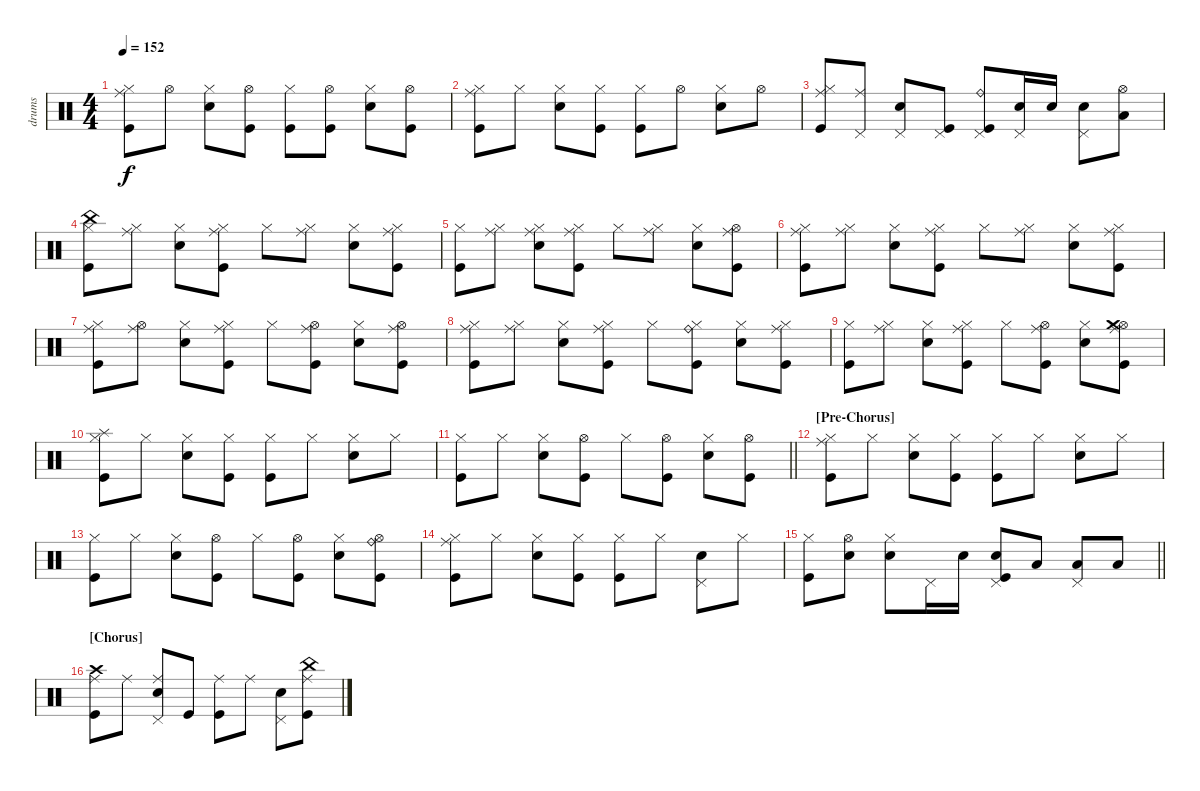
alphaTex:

\track ("drums" "drums") {instrument percussion}
\staff {score}
\articulation defaults
\ts (4 4)
\tempo 152
\clef neutral
\ks c
("Kick (hit)" "Hi-Hat (closed)" "Ride (middle)").8{dy f} "Hi-Hat (open)".8 ("Snare (hit) 2" "Hi-Hat (closed)").8 ("Kick (hit)" "Hi-Hat (open)").8 ("Kick (hit)" "Hi-Hat (closed)").8 ("Kick (hit)" "Hi-Hat (open)").8 ("Snare (hit) 2" "Hi-Hat (closed)").8 ("Kick (hit)" "Hi-Hat (open)").8 |
("Kick (hit)" "Hi-Hat (closed)" "Ride (middle)").8 "Hi-Hat (closed)".8 ("Snare (hit) 2" "Hi-Hat (closed)").8 ("Kick (hit)" "Hi-Hat (closed)").8 ("Kick (hit)" "Hi-Hat (closed)").8 "Hi-Hat (open)".8 ("Snare (hit) 2" "Hi-Hat (closed)").8 "Hi-Hat (open)".8 |
("Kick (hit)" "Hi-Hat (closed)" "Ride (middle)").8 ("Pedal Hi-Hat (hit)" "Ride (middle)").8 ("Snare (hit) 2" "Pedal Hi-Hat (hit)").8 ("Kick (hit)" "Pedal Hi-Hat (hit)").8 ("Kick (hit)" "Pedal Hi-Hat (hit)" "Ride (bell)").8 ("Snare (hit) 2" "Pedal Hi-Hat (hit)").16 "Snare (hit) 2".16 ("Snare (hit) 2" "Pedal Hi-Hat (hit)").8 ("Low Floor Tom (hit)" "Hi-Hat (open)").8 |
("Kick (hit)" "Hi-Hat (closed)" "China (hit)").8 ("Hi-Hat (closed)" "Ride (middle)").8 ("Snare (hit) 2" "Hi-Hat (closed)").8 ("Kick (hit)" "Hi-Hat (closed)" "Ride (middle)").8 "Hi-Hat (closed)".8 ("Hi-Hat (closed)" "Ride (middle)").8 ("Snare (hit) 2" "Hi-Hat (closed)").8 ("Hi-Hat (closed)" "Ride (middle)" "Kick (hit)").8 |
("Kick (hit)" "Hi-Hat (closed)").8 ("Hi-Hat (closed)" "Ride (middle)").8 ("Snare (hit) 2" "Hi-Hat (closed)" "Ride (middle)").8 ("Ride (middle)" "Kick (hit)" "Hi-Hat (closed)").8 "Hi-Hat (closed)".8 ("Hi-Hat (closed)" "Ride (middle)").8 ("Snare (hit) 2" "Hi-Hat (closed)").8 ("Ride (middle)" "Kick (hit)" "Hi-Hat (open)").8 |
("Ride (middle)" "Kick (hit)" "Hi-Hat (closed)").8 ("Hi-Hat (closed)" "Ride (middle)").8 ("Snare (hit) 2" "Hi-Hat (closed)").8 ("Kick (hit)" "Hi-Hat (closed)" "Ride (middle)").8 "Hi-Hat (closed)".8 ("Hi-Hat (closed)" "Ride (middle)").8 ("Snare (hit) 2" "Hi-Hat (closed)").8 ("Kick (hit)" "Hi-Hat (closed)" "Ride (middle)").8 |
("Kick (hit)" "Hi-Hat (closed)" "Ride (middle)").8 ("Hi-Hat (open)" "Ride (middle)").8 ("Snare (hit) 2" "Hi-Hat (closed)").8 ("Kick (hit)" "Hi-Hat (closed)" "Ride (middle)").8 "Hi-Hat (closed)".8 ("Kick (hit)" "Hi-Hat (open)" "Ride (middle)").8 ("Snare (hit) 2" "Hi-Hat (closed)").8 ("Kick (hit)" "Hi-Hat (open)" "Ride (middle)").8 |
("Kick (hit)" "Hi-Hat (closed)" "Ride (middle)").8 ("Hi-Hat (closed)" "Ride (middle)").8 ("Snare (hit) 2" "Hi-Hat (closed)").8 ("Kick (hit)" "Hi-Hat (closed)" "Ride (middle)").8 "Hi-Hat (closed)".8 ("Kick (hit)" "Hi-Hat (closed)" "Ride (bell)").8 ("Snare (hit) 2" "Hi-Hat (closed)").8 ("Kick (hit)" "Hi-Hat (closed)" "Ride (middle)").8 |
("Kick (hit)" "Hi-Hat (closed)").8 ("Hi-Hat (closed)" "Ride (middle)").8 ("Snare (hit) 2" "Hi-Hat (closed)").8 ("Kick (hit)" "Hi-Hat (closed)" "Ride (middle)").8 "Hi-Hat (closed)".8 ("Kick (hit)" "Hi-Hat (open)" "Ride (middle)").8 ("Snare (hit) 2" "Hi-Hat (closed)").8 ("Kick (hit)" "Hi-Hat (open)" "Ride (middle)" "Crash medium (hit)").8 |
("Kick (hit)" "Hi-Hat (closed)" "Splash (hit)").8 "Hi-Hat (closed)".8 ("Snare (hit) 2" "Hi-Hat (closed)").8 ("Kick (hit)" "Hi-Hat (closed)").8 ("Kick (hit)" "Hi-Hat (closed)").8 "Hi-Hat (closed)".8 ("Snare (hit) 2" "Hi-Hat (closed)").8 "Hi-Hat (closed)".8 |
\barLineRight lightlight
("Kick (hit)" "Hi-Hat (closed)").8 "Hi-Hat (closed)".8 ("Snare (hit) 2" "Hi-Hat (closed)").8 ("Kick (hit)" "Hi-Hat (open)").8 "Hi-Hat (closed)".8 ("Kick (hit)" "Hi-Hat (open)").8 ("Snare (hit) 2" "Hi-Hat (closed)").8 ("Kick (hit)" "Hi-Hat (open)").8 |
\section ("" "[Pre-Chorus]")
("Kick (hit)" "Hi-Hat (closed)" "Ride (middle)").8 "Hi-Hat (closed)".8 ("Snare (hit) 2" "Hi-Hat (closed)").8 ("Kick (hit)" "Hi-Hat (closed)").8 ("Kick (hit)" "Hi-Hat (closed)").8 "Hi-Hat (closed)".8 ("Snare (hit) 2" "Hi-Hat (closed)").8 "Hi-Hat (closed)".8 |
("Kick (hit)" "Hi-Hat (closed)").8 "Hi-Hat (closed)".8 ("Snare (hit) 2" "Hi-Hat (closed)").8 ("Kick (hit)" "Hi-Hat (open)").8 "Hi-Hat (closed)".8 ("Kick (hit)" "Hi-Hat (open)").8 ("Snare (hit) 2" "Hi-Hat (closed)").8 ("Kick (hit)" "Hi-Hat (open)" "Ride (bell)").8 |
("Kick (hit)" "Hi-Hat (closed)" "Ride (middle)").8 "Hi-Hat (closed)".8 ("Snare (hit) 2" "Hi-Hat (closed)").8 ("Kick (hit)" "Hi-Hat (closed)").8 ("Kick (hit)" "Hi-Hat (closed)").8 "Hi-Hat (closed)".8 ("Snare (hit) 2" "Pedal Hi-Hat (hit)").8 "Hi-Hat (closed)".8 |
\barLineRight lightlight
("Kick (hit)" "Hi-Hat (closed)").8 ("Snare (hit) 2" "Hi-Hat (open)").8 ("Snare (hit) 2" "Hi-Hat (closed)").8 "Pedal Hi-Hat (hit)".16 "Snare (hit) 2".16 ("Kick (hit)" "Snare (hit) 2" "Pedal Hi-Hat (hit)").8 "Low Tom (hit)".8 ("Low Floor Tom (hit)" "Pedal Hi-Hat (hit)").8 "Low Floor Tom (hit)".8 |
\section ("" "[Chorus]")
("Kick (hit)" "Crash high (hit)" "Ride (middle)").8 "Ride (middle)".8 ("Snare (hit) 2" "Pedal Hi-Hat (hit)" "Ride (middle)").8 "Kick (hit)".8 ("Kick (hit)" "Ride (middle)").8 "Ride (middle)".8 ("Snare (hit) 2" "Pedal Hi-Hat (hit)").8 ("Kick (hit)" "Ride (middle)" "China (hit)").8
